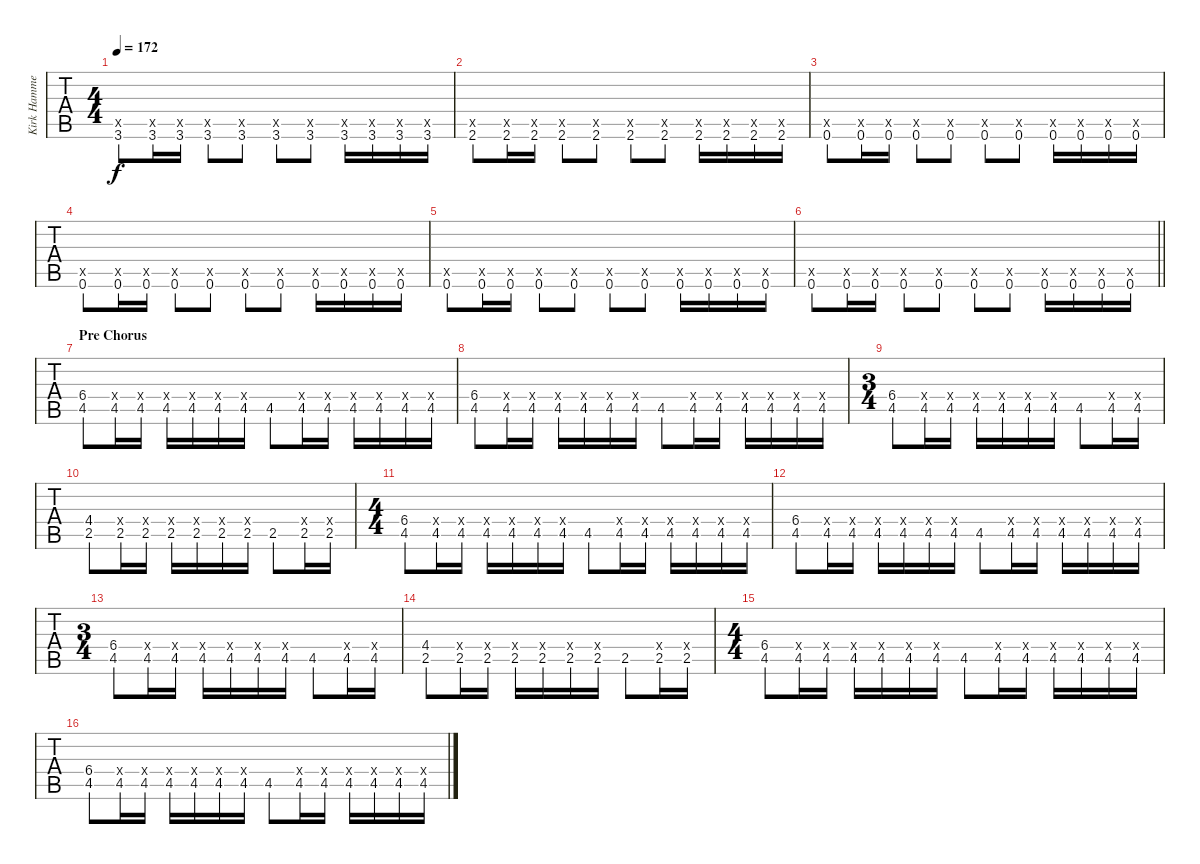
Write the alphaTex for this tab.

\track ("Kirk Hammett" "Kirk Hamme") {instrument distortionguitar}
\staff {tabs}
\tuning (E4 B3 G3 D3 A2 E2) {hide}
\ts (4 4)
\tempo 172
\clef g2
\ks c
(0.5{x} 3.6).8{dy f} (0.5{x} 3.6).16 (0.5{x} 3.6).16 (0.5{x} 3.6).8 (0.5{x} 3.6).8 (0.5{x} 3.6).8 (0.5{x} 3.6).8 (0.5{x} 3.6).16 (0.5{x} 3.6).16 (0.5{x} 3.6).16 (0.5{x} 3.6).16 |
(0.5{x} 2.6).8 (0.5{x} 2.6).16 (0.5{x} 2.6).16 (0.5{x} 2.6).8 (0.5{x} 2.6).8 (0.5{x} 2.6).8 (0.5{x} 2.6).8 (0.5{x} 2.6).16 (0.5{x} 2.6).16 (0.5{x} 2.6).16 (0.5{x} 2.6).16 |
(0.5{x} 0.6).8 (0.5{x} 0.6).16 (0.5{x} 0.6).16 (0.5{x} 0.6).8 (0.5{x} 0.6).8 (0.5{x} 0.6).8 (0.5{x} 0.6).8 (0.5{x} 0.6).16 (0.5{x} 0.6).16 (0.5{x} 0.6).16 (0.5{x} 0.6).16 |
(0.5{x} 0.6).8 (0.5{x} 0.6).16 (0.5{x} 0.6).16 (0.5{x} 0.6).8 (0.5{x} 0.6).8 (0.5{x} 0.6).8 (0.5{x} 0.6).8 (0.5{x} 0.6).16 (0.5{x} 0.6).16 (0.5{x} 0.6).16 (0.5{x} 0.6).16 |
(0.5{x} 0.6).8 (0.5{x} 0.6).16 (0.5{x} 0.6).16 (0.5{x} 0.6).8 (0.5{x} 0.6).8 (0.5{x} 0.6).8 (0.5{x} 0.6).8 (0.5{x} 0.6).16 (0.5{x} 0.6).16 (0.5{x} 0.6).16 (0.5{x} 0.6).16 |
\barLineRight lightlight
(0.5{x} 0.6).8 (0.5{x} 0.6).16 (0.5{x} 0.6).16 (0.5{x} 0.6).8 (0.5{x} 0.6).8 (0.5{x} 0.6).8 (0.5{x} 0.6).8 (0.5{x} 0.6).16 (0.5{x} 0.6).16 (0.5{x} 0.6).16 (0.5{x} 0.6).16 |
\section ("" "Pre Chorus")
(6.4 4.5).8 (0.4{x} 4.5).16 (0.4{x} 4.5).16 (0.4{x} 4.5).16 (0.4{x} 4.5).16 (0.4{x} 4.5).16 (0.4{x} 4.5).16 4.5.8 (0.4{x} 4.5).16 (0.4{x} 4.5).16 (0.4{x} 4.5).16 (0.4{x} 4.5).16 (0.4{x} 4.5).16 (0.4{x} 4.5).16 |
(6.4 4.5).8 (0.4{x} 4.5).16 (0.4{x} 4.5).16 (0.4{x} 4.5).16 (0.4{x} 4.5).16 (0.4{x} 4.5).16 (0.4{x} 4.5).16 4.5.8 (0.4{x} 4.5).16 (0.4{x} 4.5).16 (0.4{x} 4.5).16 (0.4{x} 4.5).16 (0.4{x} 4.5).16 (0.4{x} 4.5).16 |
\ts (3 4)
(6.4 4.5).8 (0.4{x} 4.5).16 (0.4{x} 4.5).16 (0.4{x} 4.5).16 (0.4{x} 4.5).16 (0.4{x} 4.5).16 (0.4{x} 4.5).16 4.5.8 (0.4{x} 4.5).16 (0.4{x} 4.5).16 |
(4.4 2.5).8 (0.4{x} 2.5).16 (0.4{x} 2.5).16 (0.4{x} 2.5).16 (0.4{x} 2.5).16 (0.4{x} 2.5).16 (0.4{x} 2.5).16 2.5.8 (0.4{x} 2.5).16 (0.4{x} 2.5).16 |
\ts (4 4)
(6.4 4.5).8 (0.4{x} 4.5).16 (0.4{x} 4.5).16 (0.4{x} 4.5).16 (0.4{x} 4.5).16 (0.4{x} 4.5).16 (0.4{x} 4.5).16 4.5.8 (0.4{x} 4.5).16 (0.4{x} 4.5).16 (0.4{x} 4.5).16 (0.4{x} 4.5).16 (0.4{x} 4.5).16 (0.4{x} 4.5).16 |
(6.4 4.5).8 (0.4{x} 4.5).16 (0.4{x} 4.5).16 (0.4{x} 4.5).16 (0.4{x} 4.5).16 (0.4{x} 4.5).16 (0.4{x} 4.5).16 4.5.8 (0.4{x} 4.5).16 (0.4{x} 4.5).16 (0.4{x} 4.5).16 (0.4{x} 4.5).16 (0.4{x} 4.5).16 (0.4{x} 4.5).16 |
\ts (3 4)
(6.4 4.5).8 (0.4{x} 4.5).16 (0.4{x} 4.5).16 (0.4{x} 4.5).16 (0.4{x} 4.5).16 (0.4{x} 4.5).16 (0.4{x} 4.5).16 4.5.8 (0.4{x} 4.5).16 (0.4{x} 4.5).16 |
(4.4 2.5).8 (0.4{x} 2.5).16 (0.4{x} 2.5).16 (0.4{x} 2.5).16 (0.4{x} 2.5).16 (0.4{x} 2.5).16 (0.4{x} 2.5).16 2.5.8 (0.4{x} 2.5).16 (0.4{x} 2.5).16 |
\ts (4 4)
(6.4 4.5).8 (0.4{x} 4.5).16 (0.4{x} 4.5).16 (0.4{x} 4.5).16 (0.4{x} 4.5).16 (0.4{x} 4.5).16 (0.4{x} 4.5).16 4.5.8 (0.4{x} 4.5).16 (0.4{x} 4.5).16 (0.4{x} 4.5).16 (0.4{x} 4.5).16 (0.4{x} 4.5).16 (0.4{x} 4.5).16 |
(6.4 4.5).8 (0.4{x} 4.5).16 (0.4{x} 4.5).16 (0.4{x} 4.5).16 (0.4{x} 4.5).16 (0.4{x} 4.5).16 (0.4{x} 4.5).16 4.5.8 (0.4{x} 4.5).16 (0.4{x} 4.5).16 (0.4{x} 4.5).16 (0.4{x} 4.5).16 (0.4{x} 4.5).16 (0.4{x} 4.5).16
